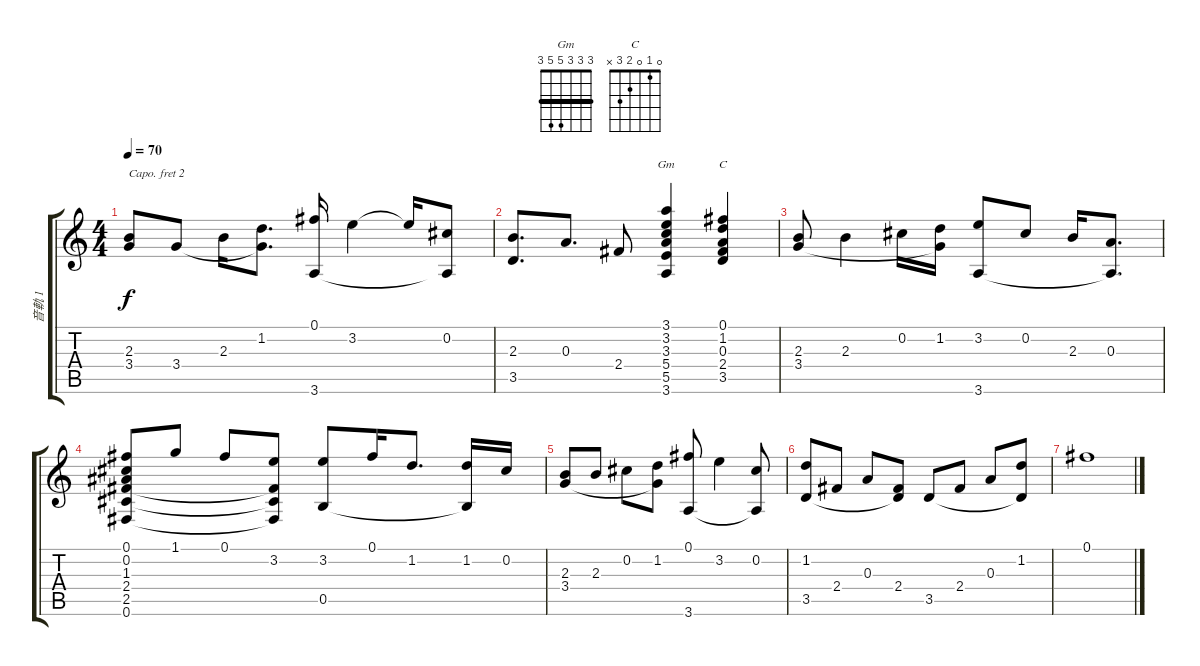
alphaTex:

\track ("音軌 1" "音軌 1") {instrument acousticguitarnylon}
\staff {score tabs}
\capo 2
\tuning (E4 B3 G3 D3 A2 E2) {hide}
\chord ("Gm" 3 3 3 5 5 3) {barre 3}
\chord ("C" 0 1 0 2 3 x)
\ts (4 4)
\tempo 70
\clef g2
\ks c
(2.3 3.4).8{dy f} 3.4.8 2.3.16 (1.2 3.4{t}).8{d} (0.1 3.6).16 3.2.4 3.2{t}.16 (0.2 3.6{t}).8 |
(2.3 3.5).8{d} 0.3.8{d} 2.4.8 (3.1 3.2 3.3 5.4 5.5 3.6).4{ch "Gm"} (0.1 1.2 0.3 2.4 3.5).4{ch "C"} |
(2.3 3.4).8 2.3.4 0.2.16 (1.2 3.4{t}).16 (3.2 3.6).8 0.2.8 2.3.16 (0.3 3.6{t}).8{d} |
(0.1 0.2 1.3 2.4 2.5 0.6).8 1.1.8 0.1.8 (3.2 2.4{t} 2.5{t} 0.6{t}).8 (3.2 0.5).8 0.1.16 1.2.8{d} (1.2 0.5{t}).16 0.2.16 |
(2.3 3.4).8 2.3.8 0.2.8 (1.2 3.4{t}).8 (0.1 3.6).8 3.2.4 (0.2 3.6{t}).8 |
(1.2 3.5).8 2.4.8 0.3.8 (2.4 3.5{t}).8 3.5.8 2.4.8 0.3.8 (1.2 3.5{t}).8 |
0.1.1
